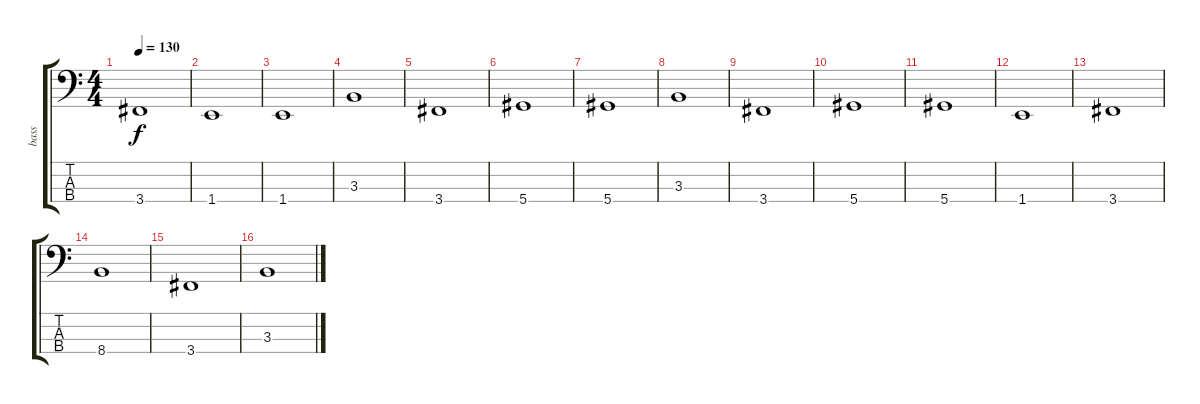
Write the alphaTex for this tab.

\track ("bass" "bass") {instrument synthbass2}
\staff {score tabs}
\tuning (Gb2 Db2 Ab1 Eb1) {hide}
\ts (4 4)
\tempo 130
\clef f4
\ks c
3.4.1{dy f} |
1.4.1 |
1.4.1 |
3.3.1 |
3.4.1 |
5.4.1 |
5.4.1 |
3.3.1 |
3.4.1 |
5.4.1 |
5.4.1 |
1.4.1 |
3.4.1 |
8.4.1 |
3.4.1 |
3.3.1
